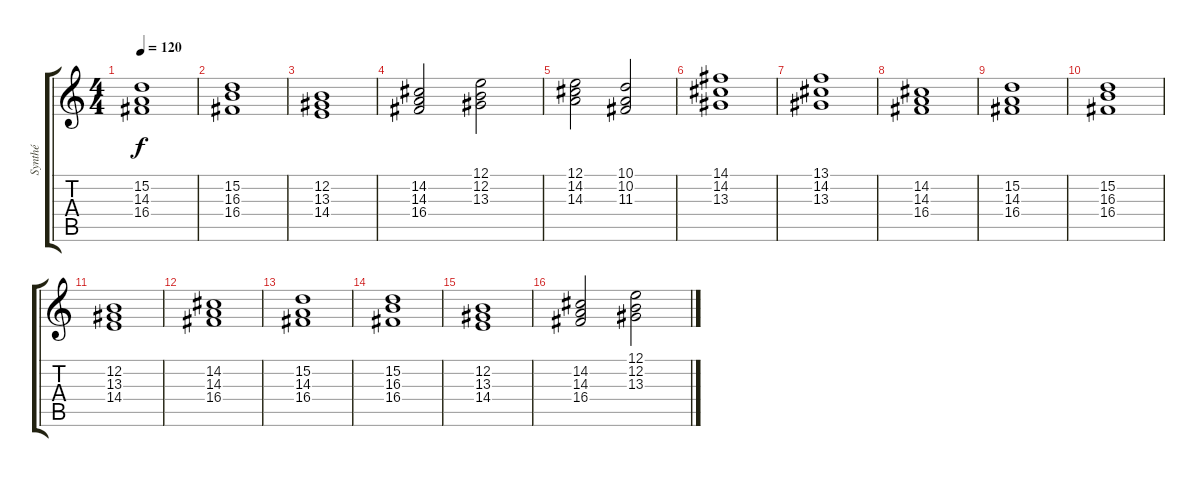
\track ("Synthé" "Synthé") {instrument synthstrings1}
\staff {score tabs}
\tuning (E4 B3 G3 D3 A2 E2) {hide}
\ts (4 4)
\tempo 120
\clef g2
\ks c
(15.2 14.3 16.4).1{dy f} |
(15.2 16.3 16.4).1 |
(12.2 13.3 14.4).1 |
(14.2 14.3 16.4).2 (12.1 12.2 13.3).2 |
(12.1 14.2 14.3).2 (10.1 10.2 11.3).2 |
(14.1 14.2 13.3).1 |
(13.1 14.2 13.3).1 |
(14.2 14.3 16.4).1 |
(15.2 14.3 16.4).1 |
(15.2 16.3 16.4).1 |
(12.2 13.3 14.4).1 |
(14.2 14.3 16.4).1 |
(15.2 14.3 16.4).1 |
(15.2 16.3 16.4).1 |
(12.2 13.3 14.4).1 |
(14.2 14.3 16.4).2 (12.1 12.2 13.3).2
